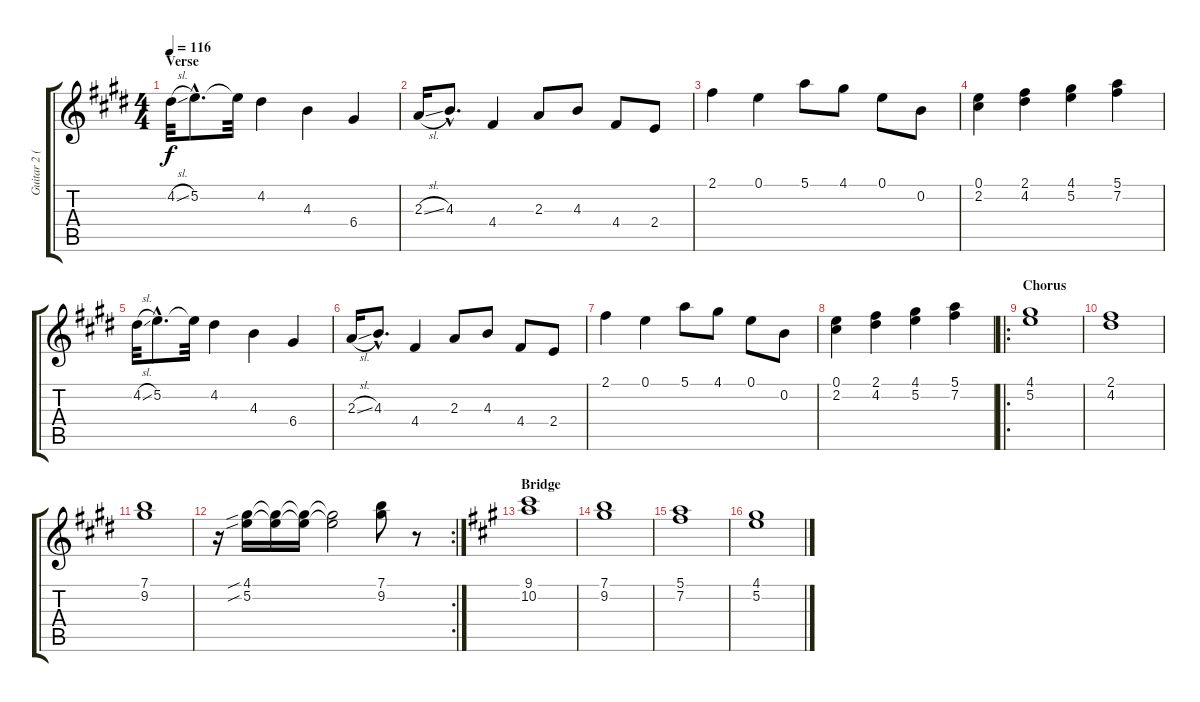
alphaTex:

\track ("Guitar 2 (clean elec.) | Gibson Les Paul" "Guitar 2 (") {instrument electricguitarclean}
\staff {score tabs}
\tuning (E4 B3 G3 D3 A2 E2) {hide}
\ts (4 4)
\section ("" "Verse")
\tempo 116
\clef g2
\ks c#minor
4.2{sl}.32{dy f instrument electricguitarclean} 5.2{hac}.8{d} 5.2{t}.32 4.2.4 4.3.4 6.4.4 |
2.3{sl}.16 4.3{hac}.8{d} 4.4.4 2.3.8 4.3.8 4.4.8 2.4.8 |
2.1.4 0.1.4 5.1.8 4.1.8 0.1.8 0.2.8 |
(0.1 2.2).4 (2.1 4.2).4 (4.1 5.2).4 (5.1 7.2).4 |
4.2{sl}.32 5.2{hac}.8{d} 5.2{t}.32 4.2.4 4.3.4 6.4.4 |
2.3{sl}.16 4.3{hac}.8{d} 4.4.4 2.3.8 4.3.8 4.4.8 2.4.8 |
2.1.4 0.1.4 5.1.8 4.1.8 0.1.8 0.2.8 |
(0.1 2.2).4 (2.1 4.2).4 (4.1 5.2).4 (5.1 7.2).4{instrument distortionguitar} |
\ro
\section ("" "Chorus")
(4.1 5.2).1 |
(2.1 4.2).1 |
(7.1 9.2).1 |
\rc 2
r.16 (4.1{sib} 5.2{sib}).16 (4.1{t} 5.2{t}).16 (4.1{t} 5.2{t}).16 (4.1{t} 5.2{t}).2 (7.1 9.2).8 r.8 |
\section ("" "Bridge")
\ks f#minor
(9.1 10.2).1 |
(7.1 9.2).1 |
(5.1 7.2).1 |
(4.1 5.2).1
